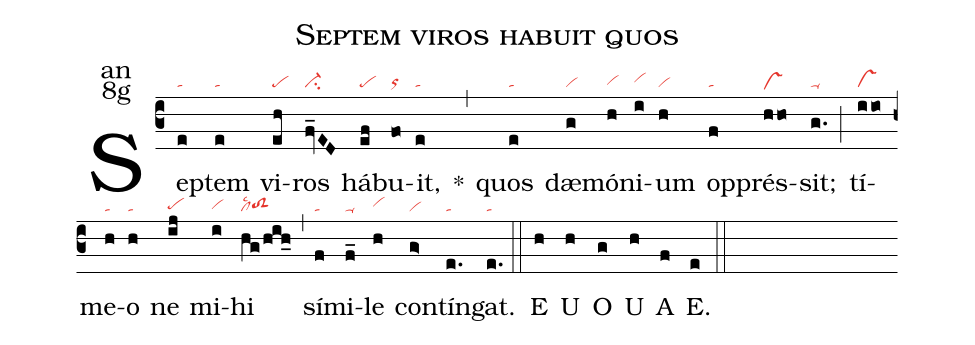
name:Septem viros habuit quos;
office-part:an;
mode:8g;
nabc-lines:1;
%%
(c3) Sep(e|ta)tem(e|ta) vi(eh|pe)ros(fv_ED|ci-) há(ef|pe)bu(fo|orhg)it,(e|ta) <sp>*</sp>(,) quos(e|ta) dæ(g|vi)mó(h|vihg)ni(i|vihh)um(h|vi) op(f|ta)prés(hho|vshe)sit;(g.|ta-) (;) tí(iio|vs)me(h|ta)o(h|ta) ne(ij|pehg) mi(i|vihg)hi(hg/hih_|cllsc2toS2hg) (,) sí(f|ta)mi(f_|ta-)le(h|vihh) con(g>|vi)tín(e.|ta)gat.(e.|ta) (::)
<eu>E(h) U(h) O(g) U(h) A(f) E.(e) </eu>(::)
